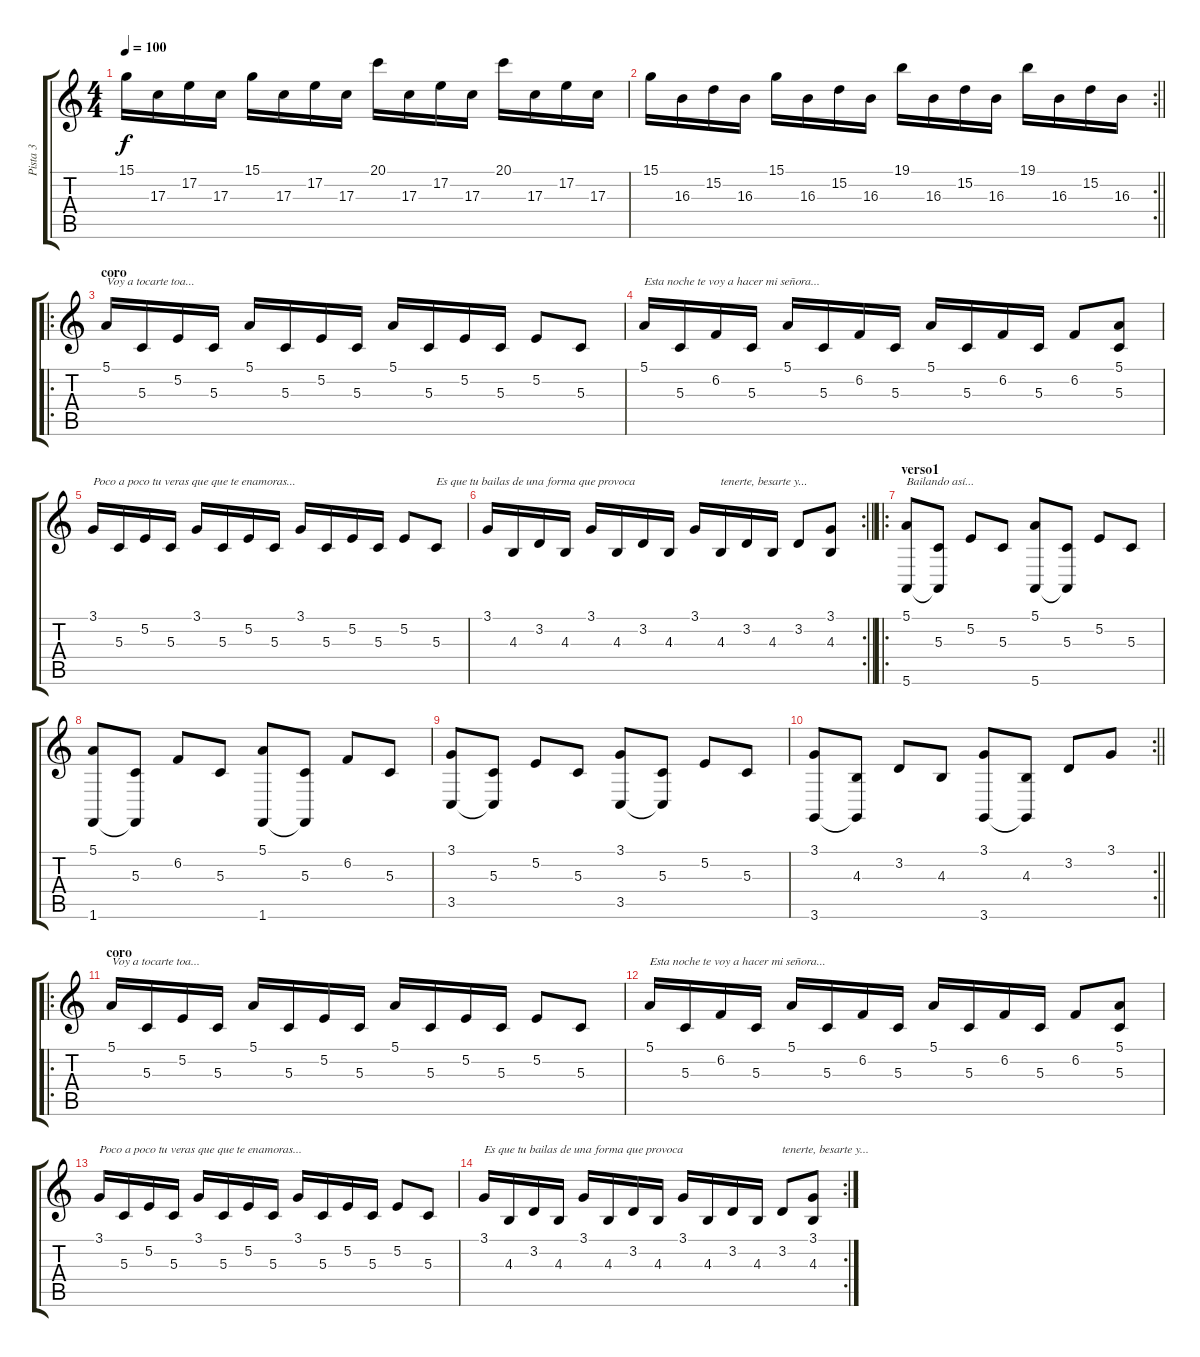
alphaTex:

\track ("Pista 3" "Pista 3") {instrument stringensemble1}
\staff {score tabs}
\tuning (E4 B3 G3 D3 A2 E2) {hide}
\ts (4 4)
\tempo 100
\clef g2
\ks c
15.1.16{dy f} 17.3.16 17.2.16 17.3.16 15.1.16 17.3.16 17.2.16 17.3.16 20.1.16 17.3.16 17.2.16 17.3.16 20.1.16 17.3.16 17.2.16 17.3.16 |
\rc 2
\barLineRight lightlight
15.1.16 16.3.16 15.2.16 16.3.16 15.1.16 16.3.16 15.2.16 16.3.16 19.1.16 16.3.16 15.2.16 16.3.16 19.1.16 16.3.16 15.2.16 16.3.16 |
\ro
\section ("" "coro")
5.1.16{txt "Voy a tocarte toa..."} 5.3.16 5.2.16 5.3.16 5.1.16 5.3.16 5.2.16 5.3.16 5.1.16 5.3.16 5.2.16 5.3.16 5.2.8 5.3.8 |
5.1.16{txt "Esta noche te voy a hacer mi señora..."} 5.3.16 6.2.16 5.3.16 5.1.16 5.3.16 6.2.16 5.3.16 5.1.16 5.3.16 6.2.16 5.3.16 6.2.8 (5.1 5.3).8 |
3.1.16{txt "Poco a poco tu veras que que te enamoras..."} 5.3.16 5.2.16 5.3.16 3.1.16 5.3.16 5.2.16 5.3.16 3.1.16 5.3.16 5.2.16 5.3.16 5.2.8 5.3.8{txt "Es que tu bailas de una forma que provoca"} |
\rc 2
\barLineRight lightlight
3.1.16 4.3.16 3.2.16 4.3.16 3.1.16 4.3.16 3.2.16 4.3.16 3.1.16 4.3.16{txt "tenerte, besarte y..."} 3.2.16 4.3.16 3.2.8 (3.1 4.3).8 |
\ro
\section ("" "verso1")
(5.1 5.6).8{txt "Bailando así..."} (5.3 5.6{t}).8 5.2.8 5.3.8 (5.1 5.6).8 (5.3 5.6{t}).8 5.2.8 5.3.8 |
(5.1 1.6).8 (5.3 1.6{t}).8 6.2.8 5.3.8 (5.1 1.6).8 (5.3 1.6{t}).8 6.2.8 5.3.8 |
(3.1 3.5).8 (5.3 3.5{t}).8 5.2.8 5.3.8 (3.1 3.5).8 (5.3 3.5{t}).8 5.2.8 5.3.8 |
\rc 2
\barLineRight lightlight
(3.1 3.6).8 (4.3 3.6{t}).8 3.2.8 4.3.8 (3.1 3.6).8 (4.3 3.6{t}).8 3.2.8 3.1.8 |
\ro
\section ("" "coro")
5.1.16{txt "Voy a tocarte toa..."} 5.3.16 5.2.16 5.3.16 5.1.16 5.3.16 5.2.16 5.3.16 5.1.16 5.3.16 5.2.16 5.3.16 5.2.8 5.3.8 |
5.1.16{txt "Esta noche te voy a hacer mi señora..."} 5.3.16 6.2.16 5.3.16 5.1.16 5.3.16 6.2.16 5.3.16 5.1.16 5.3.16 6.2.16 5.3.16 6.2.8 (5.1 5.3).8 |
3.1.16{txt "Poco a poco tu veras que que te enamoras..."} 5.3.16 5.2.16 5.3.16 3.1.16 5.3.16 5.2.16 5.3.16 3.1.16 5.3.16 5.2.16 5.3.16 5.2.8 5.3.8 |
\rc 2
3.1.16{txt "Es que tu bailas de una forma que provoca"} 4.3.16 3.2.16 4.3.16 3.1.16 4.3.16 3.2.16 4.3.16 3.1.16 4.3.16 3.2.16 4.3.16 3.2.8{txt "tenerte, besarte y..."} (3.1 4.3).8
